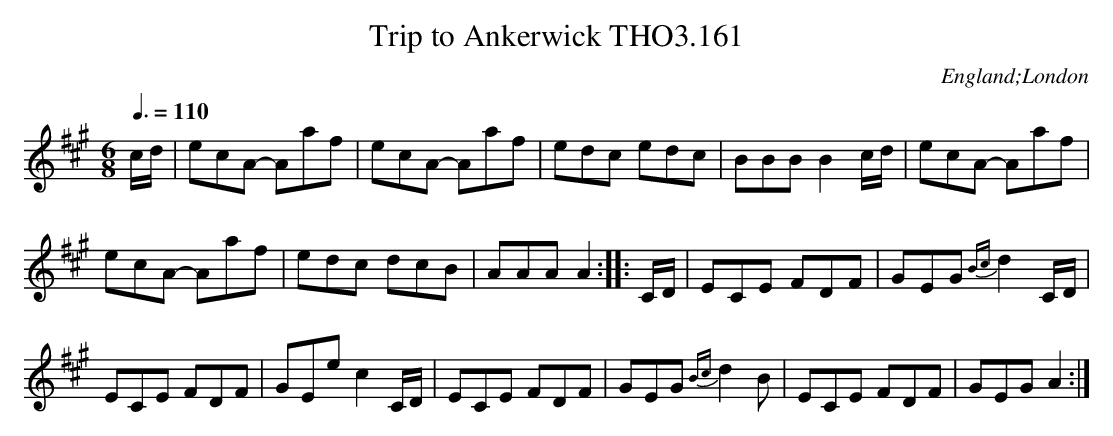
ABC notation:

X:1
T:Trip to Ankerwick THO3.161
O:England;London
M:6/8
L:1/8
Q:3/8=110
K:A
c/d/|ecA- Aaf|ecA- Aaf|edc edc|BBB B2 c/d/|ecA- Aaf|
ecA- Aaf|edc dcB|AAA A2::C/D/|ECE FDF|GEG{Bc}d2 C/D/|
ECE FDF|GEe c2 C/D/|ECE FDF|GEG{Bc}d2 B|ECE FDF|GEG A2:|
